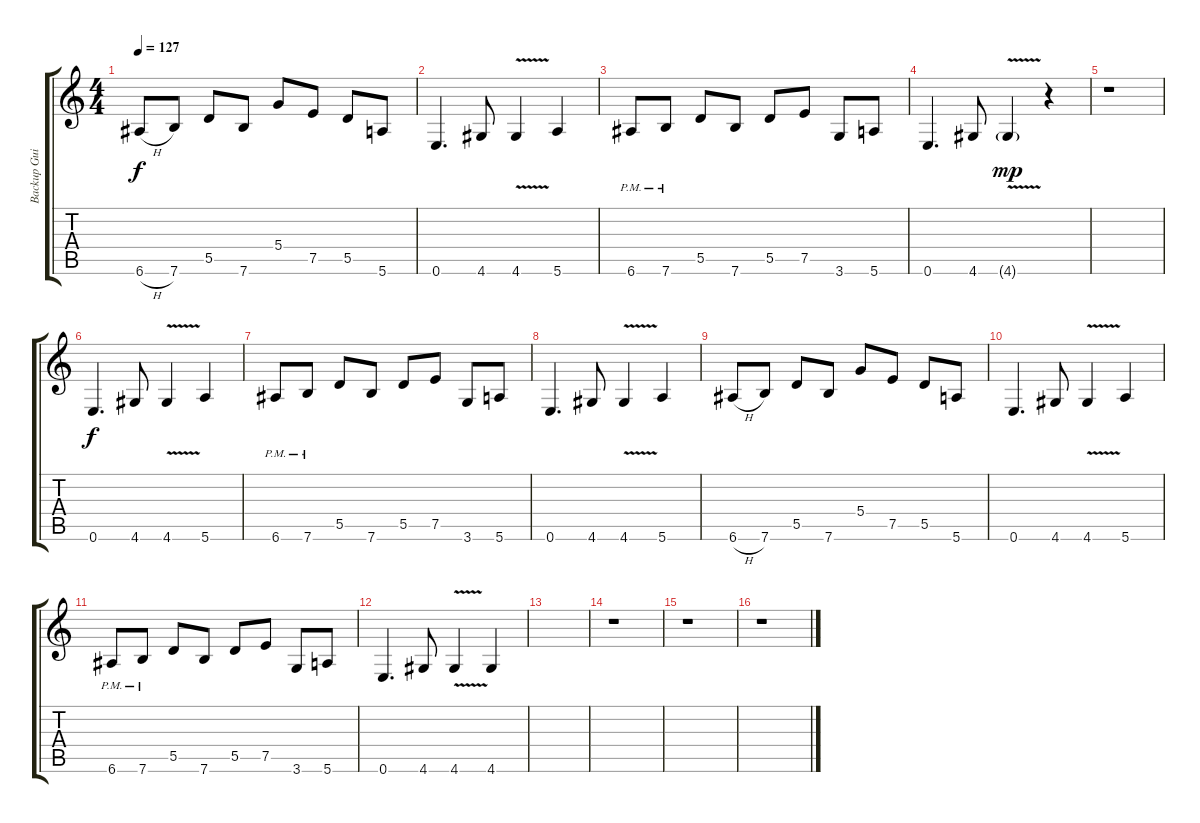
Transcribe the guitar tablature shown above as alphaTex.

\track ("Backup Guitar" "Backup Gui") {instrument overdrivenguitar}
\staff {score tabs}
\tuning (E4 B3 G3 D3 A2 E2) {hide}
\ts (4 4)
\tempo 127
\clef g2
\ks c
6.6{h}.8{dy f} 7.6.8 5.5.8 7.6.8 5.4.8 7.5.8 5.5.8 5.6.8 |
0.6.4{d} 4.6.8 4.6{v}.4 5.6.4 |
6.6{pm}.8 7.6{pm}.8 5.5.8 7.6.8 5.5.8 7.5.8 3.6.8 5.6.8 |
0.6.4{d} 4.6.8 4.6{v g}.4{dy mp} r.4 |
r.1 |
0.6.4{d dy f} 4.6.8 4.6{v}.4 5.6.4 |
6.6{pm}.8 7.6{pm}.8 5.5.8 7.6.8 5.5.8 7.5.8 3.6.8 5.6.8 |
0.6.4{d} 4.6.8 4.6{v}.4 5.6.4 |
6.6{h}.8 7.6.8 5.5.8 7.6.8 5.4.8 7.5.8 5.5.8 5.6.8 |
0.6.4{d} 4.6.8 4.6{v}.4 5.6.4 |
6.6{pm}.8 7.6{pm}.8 5.5.8 7.6.8 5.5.8 7.5.8 3.6.8 5.6.8 |
0.6.4{d} 4.6.8 4.6{v}.4 4.6.4 |
|
r.1 |
r.1 |
r.1
